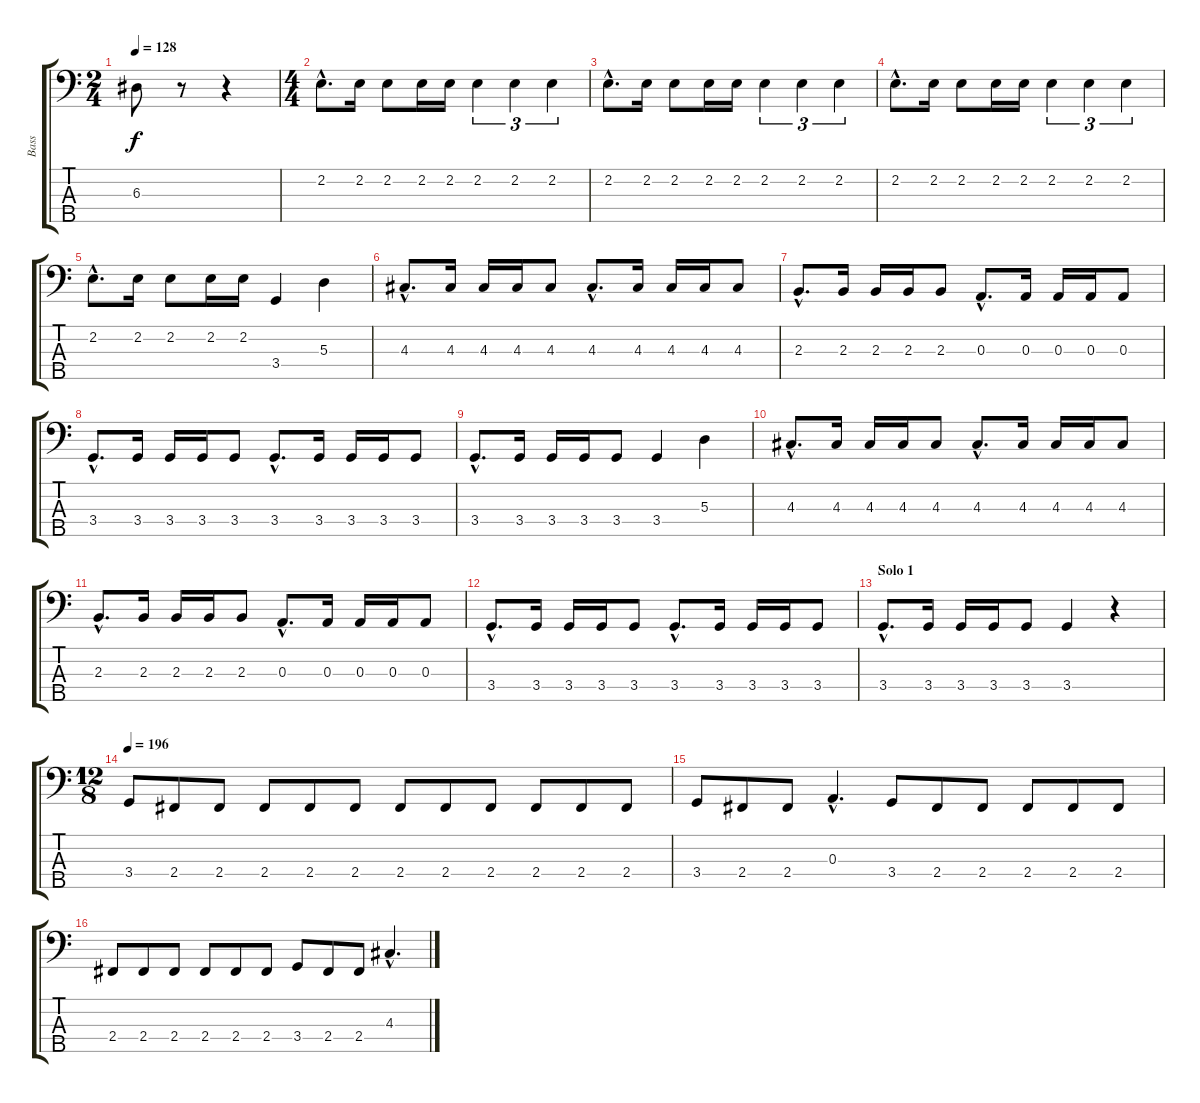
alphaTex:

\track ("Bass" "Bass") {instrument electricbassfinger}
\staff {score tabs}
\tuning (G2 D2 A1 E1 B0) {hide}
\ts (2 4)
\tempo 128
\clef f4
\ks c
6.3.8{dy f} r.8 r.4 |
\ts (4 4)
2.2{hac}.8{d} 2.2.16 2.2.8 2.2.16 2.2.16 2.2.4{tu (3 2)} 2.2.4{tu (3 2)} 2.2.4{tu (3 2)} |
2.2{hac}.8{d} 2.2.16 2.2.8 2.2.16 2.2.16 2.2.4{tu (3 2)} 2.2.4{tu (3 2)} 2.2.4{tu (3 2)} |
2.2{hac}.8{d} 2.2.16 2.2.8 2.2.16 2.2.16 2.2.4{tu (3 2)} 2.2.4{tu (3 2)} 2.2.4{tu (3 2)} |
2.2{hac}.8{d} 2.2.16 2.2.8 2.2.16 2.2.16 3.4.4 5.3.4 |
4.3{hac}.8{d} 4.3.16 4.3.16 4.3.16 4.3.8 4.3{hac}.8{d} 4.3.16 4.3.16 4.3.16 4.3.8 |
2.3{hac}.8{d} 2.3.16 2.3.16 2.3.16 2.3.8 0.3{hac}.8{d} 0.3.16 0.3.16 0.3.16 0.3.8 |
3.4{hac}.8{d} 3.4.16 3.4.16 3.4.16 3.4.8 3.4{hac}.8{d} 3.4.16 3.4.16 3.4.16 3.4.8 |
3.4{hac}.8{d} 3.4.16 3.4.16 3.4.16 3.4.8 3.4.4 5.3.4 |
4.3{hac}.8{d} 4.3.16 4.3.16 4.3.16 4.3.8 4.3{hac}.8{d} 4.3.16 4.3.16 4.3.16 4.3.8 |
2.3{hac}.8{d} 2.3.16 2.3.16 2.3.16 2.3.8 0.3{hac}.8{d} 0.3.16 0.3.16 0.3.16 0.3.8 |
3.4{hac}.8{d} 3.4.16 3.4.16 3.4.16 3.4.8 3.4{hac}.8{d} 3.4.16 3.4.16 3.4.16 3.4.8 |
\section ("" "Solo 1")
3.4{hac}.8{d} 3.4.16 3.4.16 3.4.16 3.4.8 3.4.4 r.4 |
\ts (12 8)
\tempo 196
3.4.8 2.4.8 2.4.8 2.4.8 2.4.8 2.4.8 2.4.8 2.4.8 2.4.8 2.4.8 2.4.8 2.4.8 |
3.4.8 2.4.8 2.4.8 0.3{hac}.4{d} 3.4.8 2.4.8 2.4.8 2.4.8 2.4.8 2.4.8 |
2.4.8 2.4.8 2.4.8 2.4.8 2.4.8 2.4.8 3.4.8 2.4.8 2.4.8 4.3{hac}.4{d}
